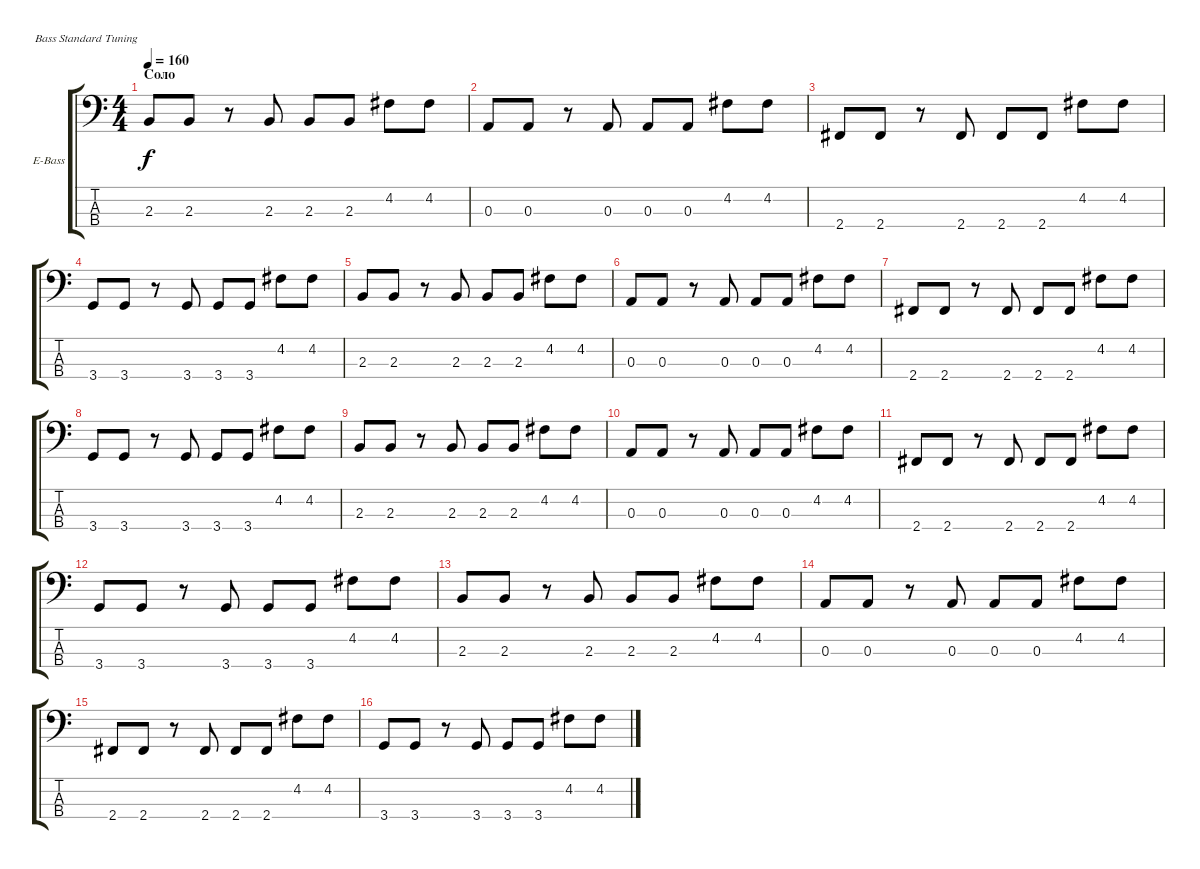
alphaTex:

\bracketExtendMode groupsimilarinstruments
\firstSystemTrackNameOrientation horizontal
\otherSystemsTrackNameOrientation horizontal
\track ("Бас гитара" "E-Bass") {instrument electricbassfinger}
\staff {score tabs}
\tuning (G2 D2 A1 E1)
\ts (4 4)
\section ("" "Соло")
\tempo 160
\clef f4
\ks c
2.3.8{dy f} 2.3.8 r.8 2.3.8 2.3.8 2.3.8 4.2.8 4.2.8 |
0.3.8 0.3.8 r.8 0.3.8 0.3.8 0.3.8 4.2.8 4.2.8 |
2.4.8 2.4.8 r.8 2.4.8 2.4.8 2.4.8 4.2.8 4.2.8 |
3.4.8 3.4.8 r.8 3.4.8 3.4.8 3.4.8 4.2.8 4.2.8 |
2.3.8 2.3.8 r.8 2.3.8 2.3.8 2.3.8 4.2.8 4.2.8 |
0.3.8 0.3.8 r.8 0.3.8 0.3.8 0.3.8 4.2.8 4.2.8 |
2.4.8 2.4.8 r.8 2.4.8 2.4.8 2.4.8 4.2.8 4.2.8 |
3.4.8 3.4.8 r.8 3.4.8 3.4.8 3.4.8 4.2.8 4.2.8 |
2.3.8 2.3.8 r.8 2.3.8 2.3.8 2.3.8 4.2.8 4.2.8 |
0.3.8 0.3.8 r.8 0.3.8 0.3.8 0.3.8 4.2.8 4.2.8 |
2.4.8 2.4.8 r.8 2.4.8 2.4.8 2.4.8 4.2.8 4.2.8 |
3.4.8 3.4.8 r.8 3.4.8 3.4.8 3.4.8 4.2.8 4.2.8 |
2.3.8 2.3.8 r.8 2.3.8 2.3.8 2.3.8 4.2.8 4.2.8 |
0.3.8 0.3.8 r.8 0.3.8 0.3.8 0.3.8 4.2.8 4.2.8 |
2.4.8 2.4.8 r.8 2.4.8 2.4.8 2.4.8 4.2.8 4.2.8 |
3.4.8 3.4.8 r.8 3.4.8 3.4.8 3.4.8 4.2.8 4.2.8
